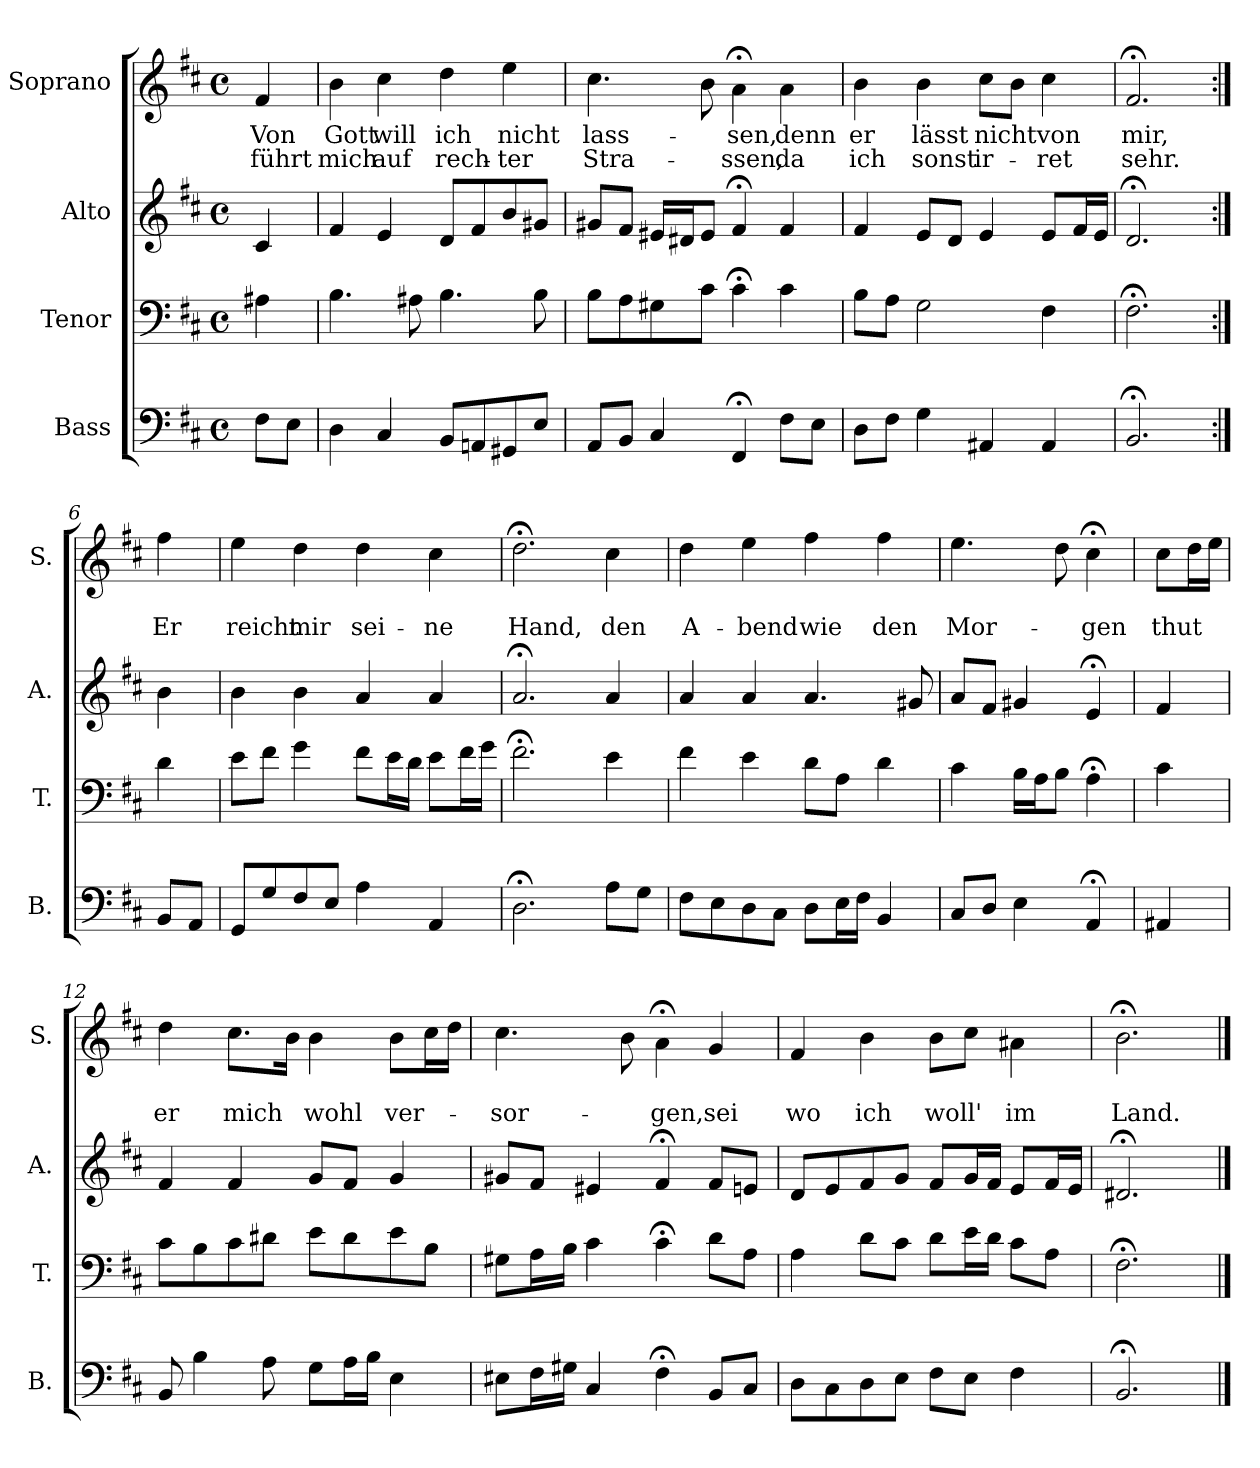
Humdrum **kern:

**kern	**kern	**kern	**kern	**text	**text
*part4	*part3	*part2	*part1	*part1	*part1
*staff4	*staff3	*staff2	*staff1	*staff1	*staff1
*I"Bass	*I"Tenor	*I"Alto	*I"Soprano	*	*
*I'B.	*I'T.	*I'A.	*I'S.	*	*
*clefF4	*clefF4	*clefG2	*clefG2	*	*
*k[f#c#]	*k[f#c#]	*k[f#c#]	*k[f#c#]	*	*
*D:	*D:	*D:	*b:	*	*
*M4/4	*M4/4	*M4/4	*M4/4	*	*
*met(c)	*met(c)	*met(c)	*met(c)	*	*
=1	=1	=1	=1	=1	=1
!	!	!	!	!LO:LY:b	!LO:LY:b
8F#\L	4A#X\	4c#/	4f#/	Von	führt
8E\J	.	.	.	.	.
=2	=2	=2	=2	=2	=2
!	!	!	!	!LO:LY:b	!LO:LY:b
4D\	4.B\	4f#/	4b\	Gott	mich
!	!	!	!	!LO:LY:b	!LO:LY:b
4C#/	.	4e/	4cc#\	will	auf
.	8A#X\	.	.	.	.
!	!	!	!	!LO:LY:b	!LO:LY:b
8BB/L	4.B\	8d/L	4dd\	ich	rech-
8AAn/	.	8f#/	.	.	.
!	!	!	!	!LO:LY:b	!LO:LY:b
8GG#X/	.	8b/	4ee\	nicht	-ter
8E/J	8B\	8g#X/J	.	.	.
=3	=3	=3	=3	=3	=3
!	!	!	!	!LO:LY:b	!LO:LY:b
8AA/L	8B\L	8g#X/L	4.cc#\	lass-	Stra-
8BB/J	8A\	8f#/J	.	.	.
4C#/	8G#X\	16e#X/LL	.	.	.
.	.	16d#X/J	.	.	.
.	8c#\J	8e#/J	8b\	.	.
!	!	!	!	!LO:LY:b	!LO:LY:b
4FF#;</	4c#;<\	4f#;</	4a;<\	-sen,	-ssen,
!	!	!	!	!LO:LY:b	!LO:LY:b
8F#\L	4c#\	4f#/	4a\	denn	da
8E\J	.	.	.	.	.
=4	=4	=4	=4	=4	=4
!	!	!	!	!LO:LY:b	!LO:LY:b
8D\L	8B\L	4f#/	4b\	er	ich
8F#\J	8A\J	.	.	.	.
!	!	!	!	!LO:LY:b	!LO:LY:b
4G\	2G\	8e/L	4b\	lässt	sonst
.	.	8d/J	.	.	.
!	!	!	!	!LO:LY:b	!LO:LY:b
4AA#X/	.	4e/	8cc#\L	nicht	ir-
.	.	.	8b\J	.	.
!	!	!	!	!LO:LY:b	!LO:LY:b
4AA#/	4F#\	8e/L	4cc#\	von	-ret
.	.	16f#/L	.	.	.
.	.	16e/JJ	.	.	.
=5	=5	=5	=5	=5	=5
!	!	!	!	!LO:LY:b	!LO:LY:b
2.BB;</	2.F#;<\	2.d;</	2.f#;</	mir,	sehr.
!!LO:LB:g=z
=6:|!	=6:|!	=6:|!	=6:|!	=6:|!	=6:|!
!	!	!	!	!	!LO:LY:b
8BB/L	4d\	4b\	4ff#\	.	Er
8AA/J	.	.	.	.	.
=7	=7	=7	=7	=7	=7
!	!	!	!	!	!LO:LY:b
8GG/L	8e\L	4b\	4ee\	.	reicht
8G/	8f#\J	.	.	.	.
!	!	!	!	!	!LO:LY:b
8F#/	4g\	4b\	4dd\	.	mir
8E/J	.	.	.	.	.
!	!	!	!	!	!LO:LY:b
4A\	8f#\L	4a/	4dd\	.	sei-
.	16e\L	.	.	.	.
.	16d\JJ	.	.	.	.
!	!	!	!	!	!LO:LY:b
4AA/	8e\L	4a/	4cc#\	.	-ne
.	16f#\L	.	.	.	.
.	16g\JJ	.	.	.	.
=8	=8	=8	=8	=8	=8
!	!	!	!	!	!LO:LY:b
2.D;<\	2.f#;<\	2.a;</	2.dd;<\	.	Hand,
!	!	!	!	!	!LO:LY:b
8A\L	4e\	4a/	4cc#\	.	den
8G\J	.	.	.	.	.
=9	=9	=9	=9	=9	=9
!	!	!	!	!	!LO:LY:b
8F#\L	4f#\	4a/	4dd\	.	A-
8E\	.	.	.	.	.
!	!	!	!	!	!LO:LY:b
8D\	4e\	4a/	4ee\	.	-bend
8C#\J	.	.	.	.	.
!	!	!	!	!	!LO:LY:b
8D\L	8d\L	4.a/	4ff#\	.	wie
16E\L	8A\J	.	.	.	.
16F#\JJ	.	.	.	.	.
!	!	!	!	!	!LO:LY:b
4BB/	4d\	.	4ff#\	.	den
.	.	8g#X/	.	.	.
=10	=10	=10	=10	=10	=10
!	!	!	!	!	!LO:LY:b
8C#/L	4c#\	8a/L	4.ee\	.	Mor-
8D/J	.	8f#/J	.	.	.
4E\	16B\LL	4g#X/	.	.	.
.	16A\J	.	.	.	.
.	8B\J	.	8dd\	.	.
!	!	!	!	!	!LO:LY:b
4AA;</	4A;<\	4e;</	4cc#;<\	.	-gen
!!LO:PB:g=z
=11	=11	=11	=11	=11	=11
!	!	!	!	!	!LO:LY:b
4AA#X/	4c#\	4f#/	8cc#\L	.	thut
.	.	.	16dd\L	.	.
.	.	.	16ee\JJ	.	.
=12	=12	=12	=12	=12	=12
!	!	!	!	!	!LO:LY:b
8BB/	8c#\L	4f#/	4dd\	.	er
4B\	8B\	.	.	.	.
!	!	!	!	!	!LO:LY:b
.	8c#\	4f#/	8.cc#\L	.	mich
8A\	8d#X\J	.	.	.	.
.	.	.	16b\Jk	.	.
!	!	!	!	!	!LO:LY:b
8G\L	8e\L	8g/L	4b\	.	wohl
16A\L	8d#\	8f#/J	.	.	.
16B\JJ	.	.	.	.	.
!	!	!	!	!	!LO:LY:b
4E\	8e\	4g/	8b\L	.	ver-
.	8B\J	.	16cc#\L	.	.
.	.	.	16dd\JJ	.	.
=13	=13	=13	=13	=13	=13
!	!	!	!	!	!LO:LY:b
8E#X\L	8G#X\L	8g#X/L	4.cc#\	.	-sor-
16F#\L	16A\L	8f#/J	.	.	.
16G#X\JJ	16B\JJ	.	.	.	.
4C#/	4c#\	4e#X/	.	.	.
.	.	.	8b\	.	.
!	!	!	!	!	!LO:LY:b
4F#;<\	4c#;<\	4f#;</	4a;<\	.	-gen,
!	!	!	!	!	!LO:LY:b
8BB/L	8d\L	8f#/L	4g/	.	sei
8C#/J	8A\J	8en/J	.	.	.
=14	=14	=14	=14	=14	=14
!	!	!	!	!	!LO:LY:b
8D\L	4A\	8d/L	4f#/	.	wo
8C#\	.	8e/	.	.	.
!	!	!	!	!	!LO:LY:b
8D\	8d\L	8f#/	4b\	.	ich
8E\J	8c#\J	8g/J	.	.	.
!	!	!	!	!	!LO:LY:b
8F#\L	8d\L	8f#/L	8b\L	.	woll'
8E\J	16e\L	16g/L	8cc#\J	.	.
.	16d\JJ	16f#/JJ	.	.	.
!	!	!	!	!	!LO:LY:b
4F#\	8c#\L	8e/L	4a#X\	.	im
.	8A\J	16f#/L	.	.	.
.	.	16e/JJ	.	.	.
=15	=15	=15	=15	=15	=15
!	!	!	!	!	!LO:LY:b
2.BB;</	2.F#;<\	2.d#X;</	2.b;<\	.	Land.
==	==	==	==	==	==
*-	*-	*-	*-	*-	*-
